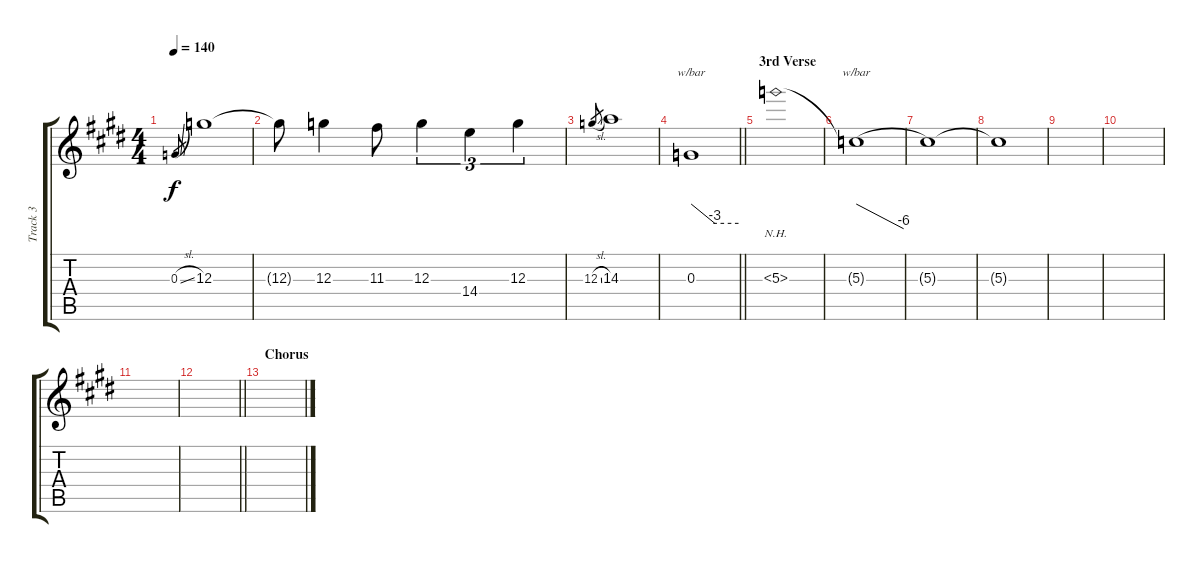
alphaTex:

\track ("Track 3" "Track 3") {instrument overdrivenguitar}
\staff {score tabs}
\tuning (E4 B3 G3 D3 A2 E2) {hide}
\ts (4 4)
\tempo 140
\clef g2
\ks e
0.3{sl}.8{gr dy f} 12.3.1 |
12.3{t}.8 12.3.4 11.3.8 12.3.4{tu (3 2)} 14.4.4{tu (3 2)} 12.3.4{tu (3 2)} |
12.3{sl}.8{gr} 14.3.1 |
\barLineRight lightlight
0.3.1{tbe (custom default 0 0 30 -12 60 -12)} |
\section ("" "3rd Verse")
5.3{nh}.1 |
5.3{t}.1{tbe (dive default 0 0 60 -24)} |
5.3{t}.1 |
5.3{t}.1 |
|
|
|
\barLineRight lightlight
|
\section ("" "Chorus")
